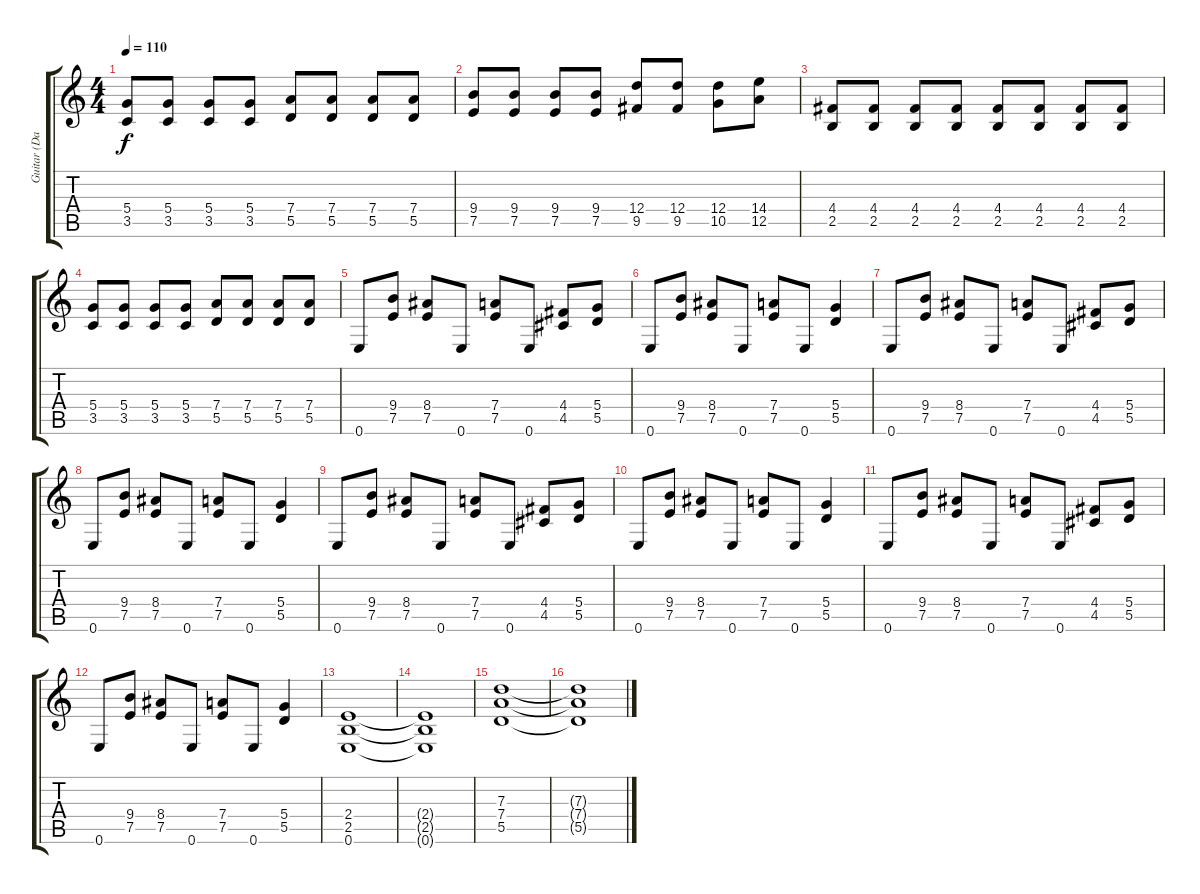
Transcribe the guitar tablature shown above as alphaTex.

\track ("Guitar (Dave)" "Guitar (Da") {instrument distortionguitar}
\staff {score tabs}
\tuning (E4 B3 G3 D3 A2 E2) {hide}
\ts (4 4)
\tempo 110
\clef g2
\ks c
(5.4 3.5).8{dy f} (5.4 3.5).8 (5.4 3.5).8 (5.4 3.5).8 (7.4 5.5).8 (7.4 5.5).8 (7.4 5.5).8 (7.4 5.5).8 |
(9.4 7.5).8 (9.4 7.5).8 (9.4 7.5).8 (9.4 7.5).8 (12.4 9.5).8 (12.4 9.5).8 (12.4 10.5).8 (14.4 12.5).8 |
(4.4 2.5).8 (4.4 2.5).8 (4.4 2.5).8 (4.4 2.5).8 (4.4 2.5).8 (4.4 2.5).8 (4.4 2.5).8 (4.4 2.5).8 |
(5.4 3.5).8 (5.4 3.5).8 (5.4 3.5).8 (5.4 3.5).8 (7.4 5.5).8 (7.4 5.5).8 (7.4 5.5).8 (7.4 5.5).8 |
0.6.8 (9.4 7.5).8 (8.4 7.5).8 0.6.8 (7.4 7.5).8 0.6.8 (4.4 4.5).8 (5.4 5.5).8 |
0.6.8 (9.4 7.5).8 (8.4 7.5).8 0.6.8 (7.4 7.5).8 0.6.8 (5.4 5.5).4 |
0.6.8 (9.4 7.5).8 (8.4 7.5).8 0.6.8 (7.4 7.5).8 0.6.8 (4.4 4.5).8 (5.4 5.5).8 |
0.6.8 (9.4 7.5).8 (8.4 7.5).8 0.6.8 (7.4 7.5).8 0.6.8 (5.4 5.5).4 |
0.6.8 (9.4 7.5).8 (8.4 7.5).8 0.6.8 (7.4 7.5).8 0.6.8 (4.4 4.5).8 (5.4 5.5).8 |
0.6.8 (9.4 7.5).8 (8.4 7.5).8 0.6.8 (7.4 7.5).8 0.6.8 (5.4 5.5).4 |
0.6.8 (9.4 7.5).8 (8.4 7.5).8 0.6.8 (7.4 7.5).8 0.6.8 (4.4 4.5).8 (5.4 5.5).8 |
0.6.8 (9.4 7.5).8 (8.4 7.5).8 0.6.8 (7.4 7.5).8 0.6.8 (5.4 5.5).4 |
(2.4 2.5 0.6).1 |
(2.4{t} 2.5{t} 0.6{t}).1 |
(7.3 7.4 5.5).1 |
(7.3{t} 7.4{t} 5.5{t}).1
